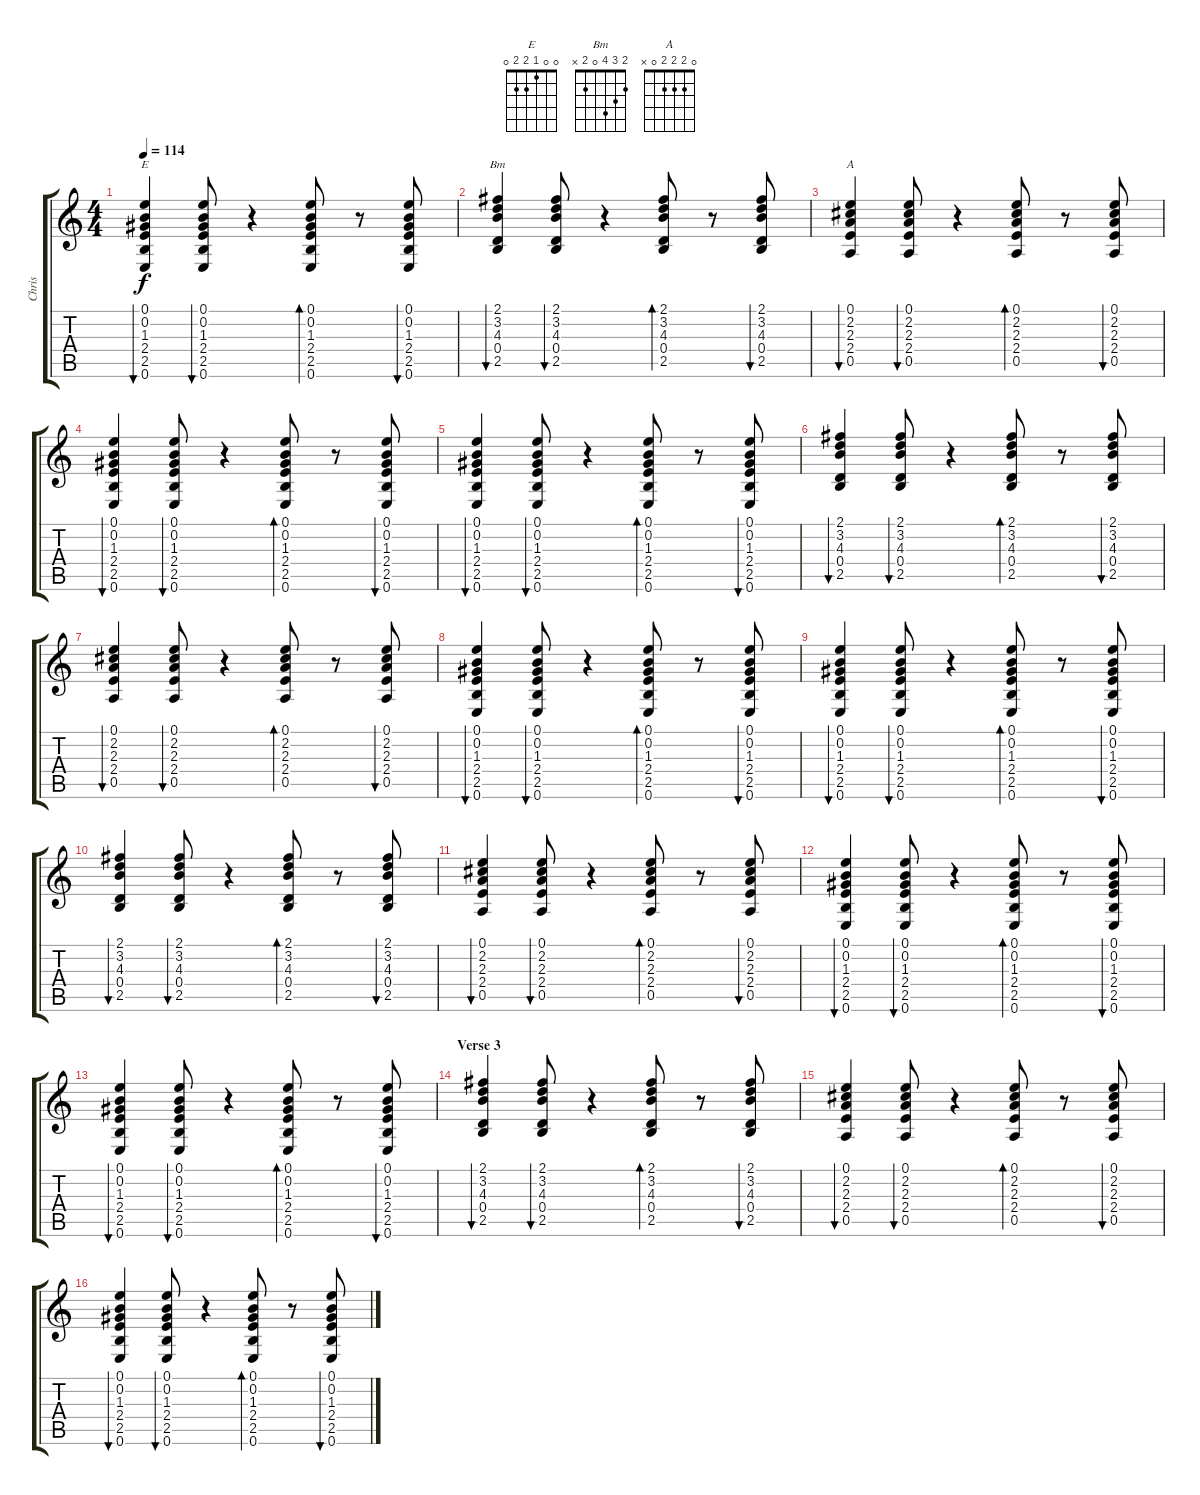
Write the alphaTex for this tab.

\track ("Chris" "Chris") {instrument acousticguitarsteel}
\staff {score tabs}
\tuning (E4 B3 G3 D3 A2 E2) {hide}
\chord ("E" 0 0 1 2 2 0)
\chord ("Bm" 2 3 4 0 2 x)
\chord ("A" 0 2 2 2 0 x)
\ts (4 4)
\tempo 114
\clef g2
\ks c
(0.1 0.2 1.3 2.4 2.5 0.6).4{bu 60 ch "E" dy f} (0.1 0.2 1.3 2.4 2.5 0.6).8{bu 60} r.4 (0.1 0.2 1.3 2.4 2.5 0.6).8{bd 60} r.8 (0.1 0.2 1.3 2.4 2.5 0.6).8{bu 60} |
(2.1 3.2 4.3 0.4 2.5).4{bu 60 ch "Bm"} (2.1 3.2 4.3 0.4 2.5).8{bu 60} r.4 (2.1 3.2 4.3 0.4 2.5).8{bd 60} r.8 (2.1 3.2 4.3 0.4 2.5).8{bu 60} |
(0.1 2.2 2.3 2.4 0.5).4{bu 60 ch "A"} (0.1 2.2 2.3 2.4 0.5).8{bu 60} r.4 (0.1 2.2 2.3 2.4 0.5).8{bd 60} r.8 (0.1 2.2 2.3 2.4 0.5).8{bu 60} |
(0.1 0.2 1.3 2.4 2.5 0.6).4{bu 60} (0.1 0.2 1.3 2.4 2.5 0.6).8{bu 60} r.4 (0.1 0.2 1.3 2.4 2.5 0.6).8{bd 60} r.8 (0.1 0.2 1.3 2.4 2.5 0.6).8{bu 60} |
(0.1 0.2 1.3 2.4 2.5 0.6).4{bu 60} (0.1 0.2 1.3 2.4 2.5 0.6).8{bu 60} r.4 (0.1 0.2 1.3 2.4 2.5 0.6).8{bd 60} r.8 (0.1 0.2 1.3 2.4 2.5 0.6).8{bu 60} |
(2.1 3.2 4.3 0.4 2.5).4{bu 60} (2.1 3.2 4.3 0.4 2.5).8{bu 60} r.4 (2.1 3.2 4.3 0.4 2.5).8{bd 60} r.8 (2.1 3.2 4.3 0.4 2.5).8{bu 60} |
(0.1 2.2 2.3 2.4 0.5).4{bu 60} (0.1 2.2 2.3 2.4 0.5).8{bu 60} r.4 (0.1 2.2 2.3 2.4 0.5).8{bd 60} r.8 (0.1 2.2 2.3 2.4 0.5).8{bu 60} |
(0.1 0.2 1.3 2.4 2.5 0.6).4{bu 60} (0.1 0.2 1.3 2.4 2.5 0.6).8{bu 60} r.4 (0.1 0.2 1.3 2.4 2.5 0.6).8{bd 60} r.8 (0.1 0.2 1.3 2.4 2.5 0.6).8{bu 60} |
(0.1 0.2 1.3 2.4 2.5 0.6).4{bu 60} (0.1 0.2 1.3 2.4 2.5 0.6).8{bu 60} r.4 (0.1 0.2 1.3 2.4 2.5 0.6).8{bd 60} r.8 (0.1 0.2 1.3 2.4 2.5 0.6).8{bu 60} |
(2.1 3.2 4.3 0.4 2.5).4{bu 60} (2.1 3.2 4.3 0.4 2.5).8{bu 60} r.4 (2.1 3.2 4.3 0.4 2.5).8{bd 60} r.8 (2.1 3.2 4.3 0.4 2.5).8{bu 60} |
(0.1 2.2 2.3 2.4 0.5).4{bu 60} (0.1 2.2 2.3 2.4 0.5).8{bu 60} r.4 (0.1 2.2 2.3 2.4 0.5).8{bd 60} r.8 (0.1 2.2 2.3 2.4 0.5).8{bu 60} |
(0.1 0.2 1.3 2.4 2.5 0.6).4{bu 60} (0.1 0.2 1.3 2.4 2.5 0.6).8{bu 60} r.4 (0.1 0.2 1.3 2.4 2.5 0.6).8{bd 60} r.8 (0.1 0.2 1.3 2.4 2.5 0.6).8{bu 60} |
(0.1 0.2 1.3 2.4 2.5 0.6).4{bu 60} (0.1 0.2 1.3 2.4 2.5 0.6).8{bu 60} r.4 (0.1 0.2 1.3 2.4 2.5 0.6).8{bd 60} r.8 (0.1 0.2 1.3 2.4 2.5 0.6).8{bu 60} |
\section ("" "Verse 3")
(2.1 3.2 4.3 0.4 2.5).4{bu 60} (2.1 3.2 4.3 0.4 2.5).8{bu 60} r.4 (2.1 3.2 4.3 0.4 2.5).8{bd 60} r.8 (2.1 3.2 4.3 0.4 2.5).8{bu 60} |
(0.1 2.2 2.3 2.4 0.5).4{bu 60} (0.1 2.2 2.3 2.4 0.5).8{bu 60} r.4 (0.1 2.2 2.3 2.4 0.5).8{bd 60} r.8 (0.1 2.2 2.3 2.4 0.5).8{bu 60} |
(0.1 0.2 1.3 2.4 2.5 0.6).4{bu 60} (0.1 0.2 1.3 2.4 2.5 0.6).8{bu 60} r.4 (0.1 0.2 1.3 2.4 2.5 0.6).8{bd 60} r.8 (0.1 0.2 1.3 2.4 2.5 0.6).8{bu 60}
